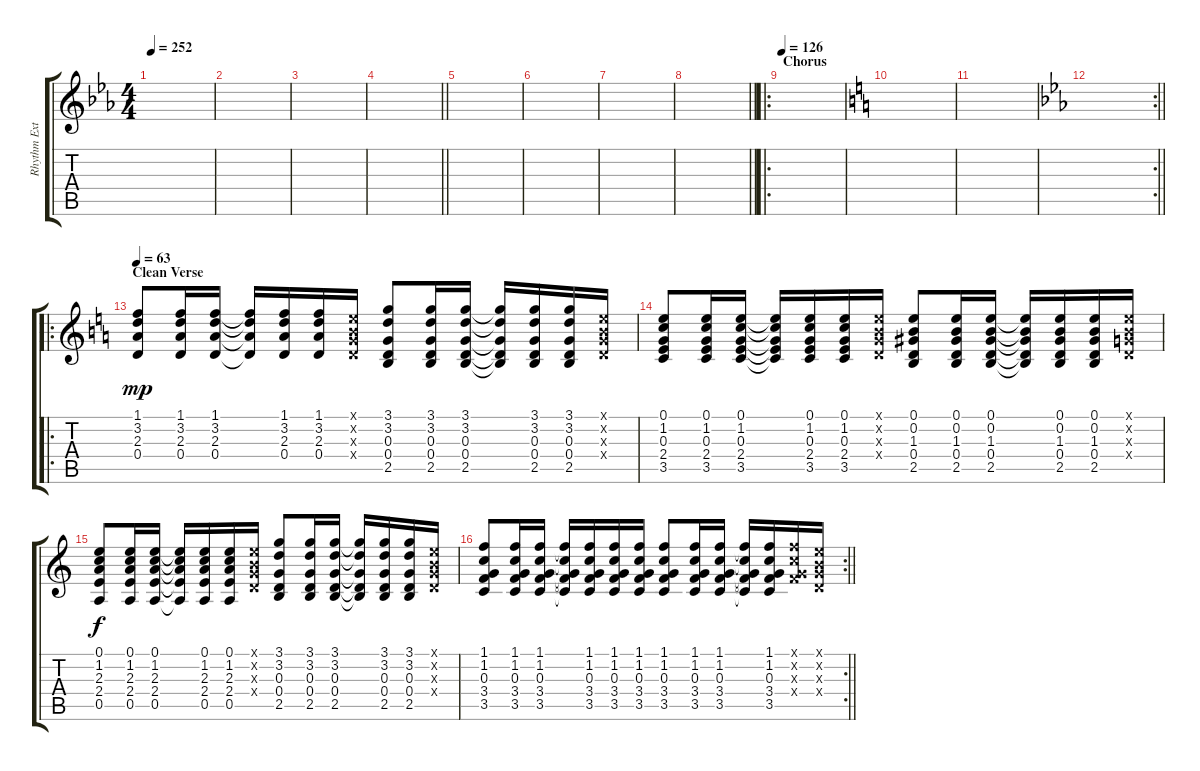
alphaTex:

\track ("Rhythm Extra" "Rhythm Ext") {instrument distortionguitar}
\staff {score tabs}
\tuning (E4 B3 G3 D3 A2 D2) {hide}
\ts (4 4)
\tempo 252
\clef g2
\ks eb
|
|
|
\barLineRight lightlight
|
|
|
|
\barLineRight lightlight
|
\ro
\section ("" "Chorus")
\tempo 126
|
\ks c
|
|
\rc 2
\barLineRight lightlight
\ks eb
|
\ro
\section ("" "Clean Verse")
\tempo 63
\ks c
(1.1 3.2 2.3 0.4).8{dy mp volume 8 instrument acousticguitarnylon} (1.1 3.2 2.3 0.4).16 (1.1 3.2 2.3 0.4).16 (1.1{t} 3.2{t} 2.3{t} 0.4{t}).16 (1.1 3.2 2.3 0.4).16 (1.1 3.2 2.3 0.4).16 (0.1{x} 0.2{x} 0.3{x} 0.4{x}).16 (3.1 3.2 0.3 0.4 2.5).8 (3.1 3.2 0.3 0.4 2.5).16 (3.1 3.2 0.3 0.4 2.5).16 (3.1{t} 3.2{t} 0.3{t} 0.4{t} 2.5{t}).16 (3.1 3.2 0.3 0.4 2.5).16 (3.1 3.2 0.3 0.4 2.5).16 (0.1{x} 0.2{x} 0.3{x} 0.4{x}).16 |
(0.1 1.2 0.3 2.4 3.5).8 (0.1 1.2 0.3 2.4 3.5).16 (0.1 1.2 0.3 2.4 3.5).16 (0.1{t} 1.2{t} 0.3{t} 2.4{t} 3.5{t}).16 (0.1 1.2 0.3 2.4 3.5).16 (0.1 1.2 0.3 2.4 3.5).16 (0.1{x} 0.2{x} 0.3{x} 0.4{x}).16 (0.1 0.2 1.3 0.4 2.5).8 (0.1 0.2 1.3 0.4 2.5).16 (0.1 0.2 1.3 0.4 2.5).16 (0.1{t} 0.2{t} 1.3{t} 0.4{t} 2.5{t}).16 (0.1 0.2 1.3 0.4 2.5).16 (0.1 0.2 1.3 0.4 2.5).16 (0.1{x} 0.2{x} 0.3{x} 0.4{x}).16 |
(0.1 1.2 2.3 2.4 0.5).8{dy f} (0.1 1.2 2.3 2.4 0.5).16 (0.1 1.2 2.3 2.4 0.5).16 (0.1{t} 1.2{t} 2.3{t} 2.4{t} 0.5{t}).16 (0.1 1.2 2.3 2.4 0.5).16 (0.1 1.2 2.3 2.4 0.5).16 (0.1{x} 0.2{x} 0.3{x} 0.4{x}).16 (3.1 3.2 0.3 0.4 2.5).8 (3.1 3.2 0.3 0.4 2.5).16 (3.1 3.2 0.3 0.4 2.5).16 (3.1{t} 3.2{t} 0.3{t} 0.4{t} 2.5{t}).16 (3.1 3.2 0.3 0.4 2.5).16 (3.1 3.2 0.3 0.4 2.5).16 (0.1{x} 0.2{x} 0.3{x} 0.4{x}).16 |
\rc 2
\barLineRight lightlight
(1.1 1.2 0.3 3.4 3.5).8 (1.1 1.2 0.3 3.4 3.5).16 (1.1 1.2 0.3 3.4 3.5).16 (1.1{t} 1.2{t} 0.3{t} 3.4{t} 3.5{t}).16 (1.1 1.2 0.3 3.4 3.5).16 (1.1 1.2 0.3 3.4 3.5).16 (1.1 1.2 0.3 3.4 3.5).16 (1.1 1.2 0.3 3.4 3.5).8 (1.1 1.2 0.3 3.4 3.5).16 (1.1 1.2 0.3 3.4 3.5).16 (1.1{t} 1.2{t} 0.3{t} 3.4{t} 3.5{t}).16 (1.1 1.2 0.3 3.4 3.5).16 (1.1{x} 1.2{x} 0.3{x} 3.4{x}).16 (0.1{x} 0.2{x} 0.3{x} 0.4{x}).16
